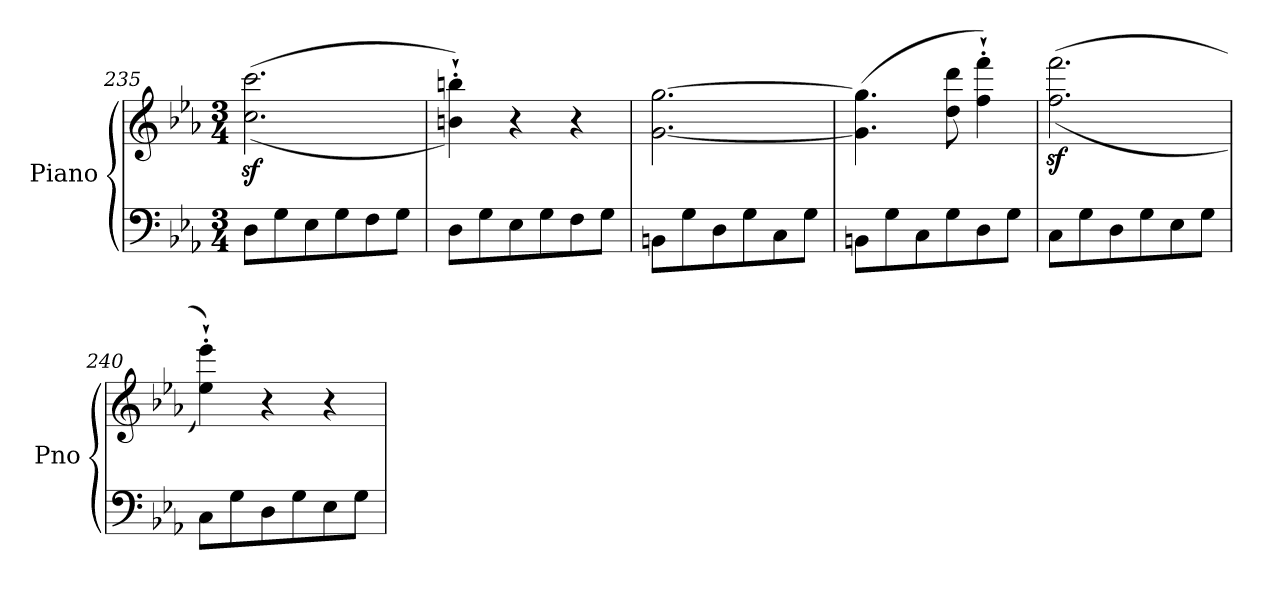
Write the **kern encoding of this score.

**kern	**kern
*part1	*part1
*staff2	*staff1
*I"Piano	*
*I'Pno	*
*clefF4	*clefG2
*k[b-e-a-]	*k[b-e-a-]
*E-:	*E-:
*M3/4	*M3/4
=235	=235
8D\L	((2.cc\z< 2.ccc\z<
8G\	.
8E-\	.
8G\	.
8F\	.
8G\J	.
!!LO:PB:g=z
=236	=236
8D\L	4bn\`' 4bbn\`'))
8G\	.
8E-\	4r
8G\	.
8F\	4r
8G\J	.
!!LO:PB:g=z
=237	=237
8BBn\L	[2.g\ [2.gg\
8G\	.
8D\	.
8G\	.
8C\	.
8G\J	.
=238	=238
8BBn\L	(4.g\] 4.gg\]
8G\	.
8C\	.
8G\	8dd\ 8ddd\
8D\	4ff\`' 4fff\`')
8G\J	.
=239	=239
8C\L	((2.ff\z< 2.fff\z<
8G\	.
8D\	.
8G\	.
8E-\	.
8G\J	.
=240	=240
8C\L	4ee-\`' 4eee-\`'))
8G\	.
8D\	4r
8G\	.
8E-\	4r
8G\J	.
=	=
*-	*-
